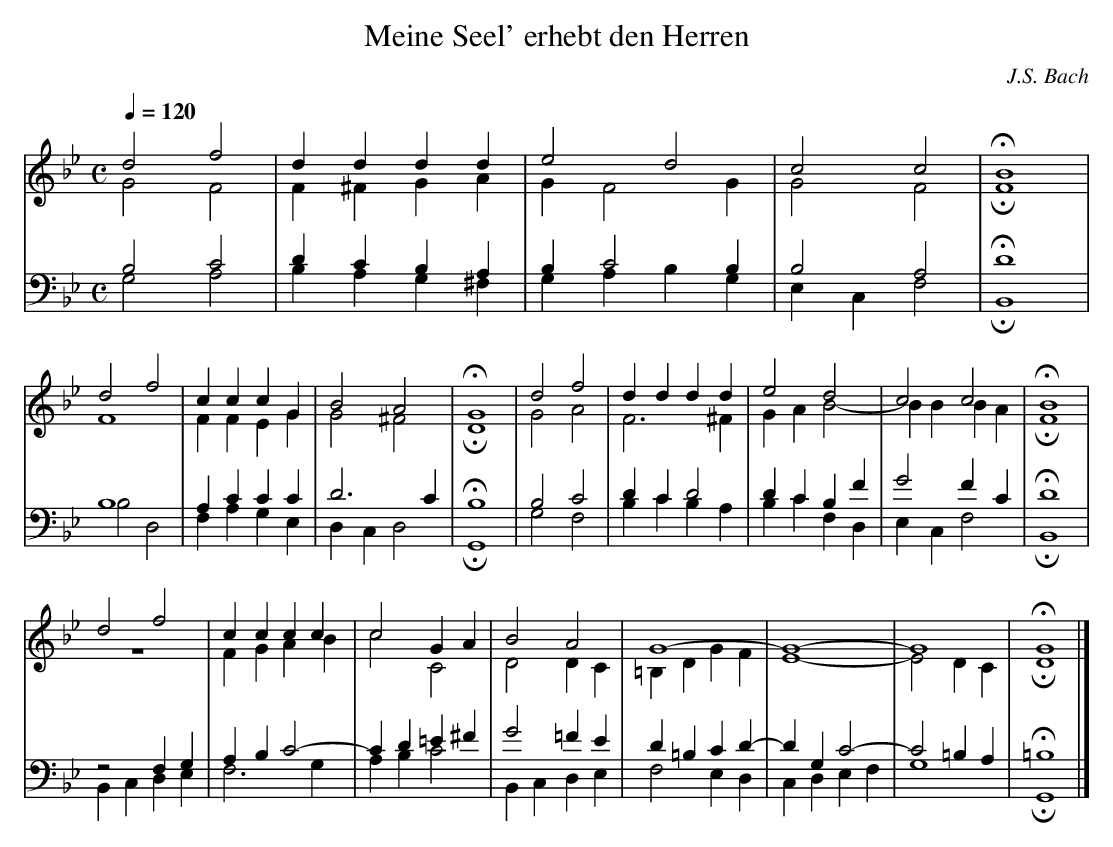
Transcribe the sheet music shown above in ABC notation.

X:1
T:Meine Seel' erhebt den Herren
C:J.S. Bach
M:C
L:1/4
Q:1/4=120
K:GMin
V:1 up
V:2 merge down
V:3 bass,, up
V:4 bass,, merge down
K:GMin
[V:1] d2  f2 |d  d  d  d |e2    d2   |c2    c2 |HB4  |
[V:2] G2  F2 |F ^F  G  A |G     F2 G |G2    F2 |HF4  |
[V:3] B,2 C2 |D  C  B, A,|B,    C2 B,|B,2   A,2|HD4  |
[V:4] G,2 A,2|B, A, G,^F,|G, A, B, G,|E, C, F,2|HB,,4|
[V:1] d2  f2 |c  c  c  G |B2    A2 |HG4  |d2  f2 |d  d d  d |e2   d2   |c2    c2 |HB4  |
[V:2] F4     |F  F  E  G |G2   ^F2 |HD4  |G2  A2 |F3     ^F |G  A B2-  |B  B  B A|HF4  |
[V:3] B,4    |A, C  C  C |D3      C|HB,4 |B,2 C2 |D  C D2   |D  C B, F |G2    F C|HD4  |
[V:4] B,2 D,2|F, A, G, E,|D, C, D,2|HG,,4|G,2 F,2|B, C B, A,|B, C F, D,|E, C, F,2|HB,,4|
[V:1] d2     f2   |c  c  c c |c2    G  A|B2     A2   | G4-        |G4-        |G4       |HG4  |]
[V:2] z4          |F  G  A B |c2    C2  |D2     D  C |=B, D  G  F |E4-        |E2  D  C |HD4  |]
[V:3] z2     F, G,|A, B, C2- |C  D =E ^F|G2    =F  E | D =B, C  D-|D  G, C2-  |C2 =B, A,|H=B,4|]
[V:4] B,, C, D, E,|F,3     G,|A, B, C2  |B,, C, D, E,| F,2   E, D,|C, D, E, F,|G,4      |HG,,4|]
